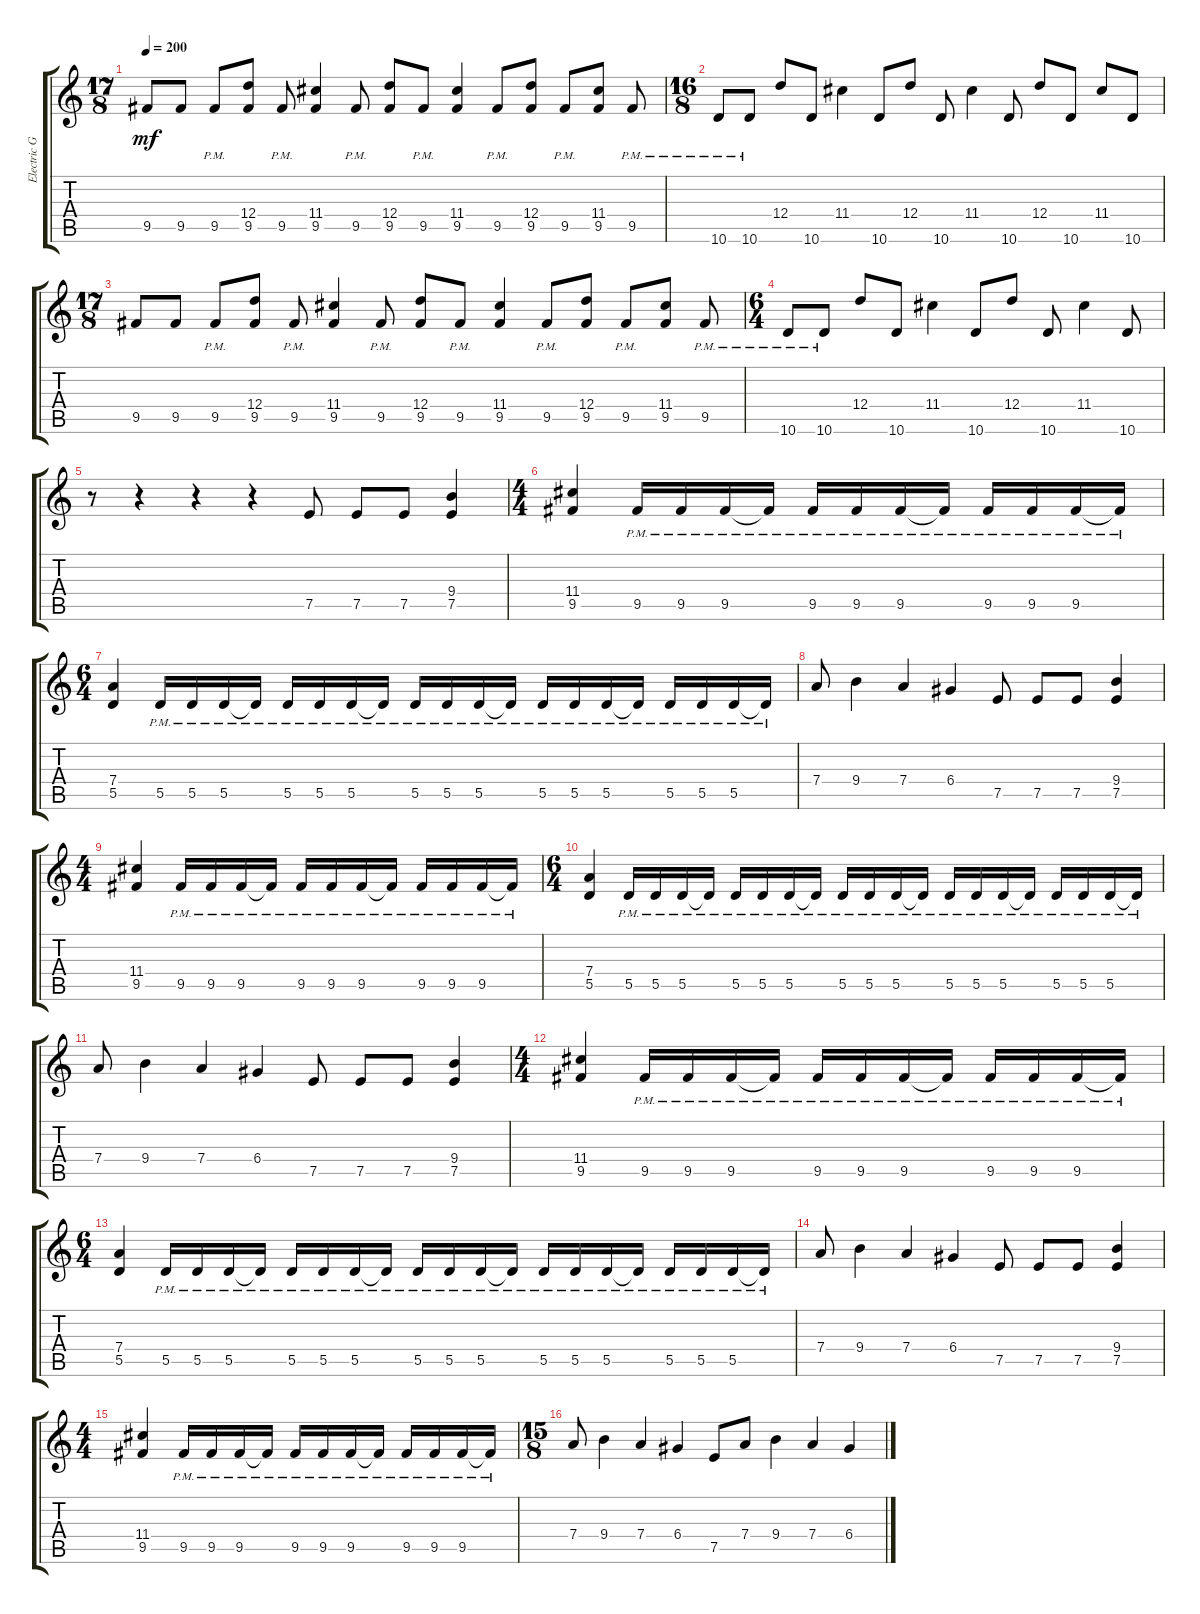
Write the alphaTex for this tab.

\track ("Electric Guitar 1" "Electric G") {instrument distortionguitar}
\staff {score tabs}
\tuning (E4 B3 G3 D3 A2 E2) {hide}
\ts (17 8)
\tempo 200
\clef g2
\ks c
9.5.8{dy mf} 9.5.8 9.5{pm}.8 (12.4 9.5).8 9.5{pm}.8 (11.4 9.5).4 9.5{pm}.8 (12.4 9.5).8 9.5{pm}.8 (11.4 9.5).4 9.5{pm}.8 (12.4 9.5).8 9.5{pm}.8 (11.4 9.5).8 9.5{pm}.8 |
\ts (16 8)
10.6{pm}.8 10.6{pm}.8 12.4.8 10.6.8 11.4.4 10.6.8 12.4.8 10.6.8 11.4.4 10.6.8 12.4.8 10.6.8 11.4.8 10.6.8 |
\ts (17 8)
9.5.8 9.5.8 9.5{pm}.8 (12.4 9.5).8 9.5{pm}.8 (11.4 9.5).4 9.5{pm}.8 (12.4 9.5).8 9.5{pm}.8 (11.4 9.5).4 9.5{pm}.8 (12.4 9.5).8 9.5{pm}.8 (11.4 9.5).8 9.5{pm}.8 |
\ts (6 4)
10.6{pm}.8 10.6{pm}.8 12.4.8 10.6.8 11.4.4 10.6.8 12.4.8 10.6.8 11.4.4 10.6.8 |
r.8 r.4 r.4 r.4 7.5.8 7.5.8 7.5.8 (9.4 7.5).4 |
\ts (4 4)
(11.4 9.5).4 9.5{pm}.16 9.5{pm}.16 9.5{pm}.16 9.5{pm t}.16 9.5{pm}.16 9.5{pm}.16 9.5{pm}.16 9.5{pm t}.16 9.5{pm}.16 9.5{pm}.16 9.5{pm}.16 9.5{pm t}.16 |
\ts (6 4)
(7.4 5.5).4 5.5{pm}.16 5.5{pm}.16 5.5{pm}.16 5.5{pm t}.16 5.5{pm}.16 5.5{pm}.16 5.5{pm}.16 5.5{pm t}.16 5.5{pm}.16 5.5{pm}.16 5.5{pm}.16 5.5{pm t}.16 5.5{pm}.16 5.5{pm}.16 5.5{pm}.16 5.5{pm t}.16 5.5{pm}.16 5.5{pm}.16 5.5{pm}.16 5.5{pm t}.16 |
7.4.8 9.4.4 7.4.4 6.4.4 7.5.8 7.5.8 7.5.8 (9.4 7.5).4 |
\ts (4 4)
(11.4 9.5).4 9.5{pm}.16 9.5{pm}.16 9.5{pm}.16 9.5{pm t}.16 9.5{pm}.16 9.5{pm}.16 9.5{pm}.16 9.5{pm t}.16 9.5{pm}.16 9.5{pm}.16 9.5{pm}.16 9.5{pm t}.16 |
\ts (6 4)
(7.4 5.5).4 5.5{pm}.16 5.5{pm}.16 5.5{pm}.16 5.5{pm t}.16 5.5{pm}.16 5.5{pm}.16 5.5{pm}.16 5.5{pm t}.16 5.5{pm}.16 5.5{pm}.16 5.5{pm}.16 5.5{pm t}.16 5.5{pm}.16 5.5{pm}.16 5.5{pm}.16 5.5{pm t}.16 5.5{pm}.16 5.5{pm}.16 5.5{pm}.16 5.5{pm t}.16 |
7.4.8 9.4.4 7.4.4 6.4.4 7.5.8 7.5.8 7.5.8 (9.4 7.5).4 |
\ts (4 4)
(11.4 9.5).4 9.5{pm}.16 9.5{pm}.16 9.5{pm}.16 9.5{pm t}.16 9.5{pm}.16 9.5{pm}.16 9.5{pm}.16 9.5{pm t}.16 9.5{pm}.16 9.5{pm}.16 9.5{pm}.16 9.5{pm t}.16 |
\ts (6 4)
(7.4 5.5).4 5.5{pm}.16 5.5{pm}.16 5.5{pm}.16 5.5{pm t}.16 5.5{pm}.16 5.5{pm}.16 5.5{pm}.16 5.5{pm t}.16 5.5{pm}.16 5.5{pm}.16 5.5{pm}.16 5.5{pm t}.16 5.5{pm}.16 5.5{pm}.16 5.5{pm}.16 5.5{pm t}.16 5.5{pm}.16 5.5{pm}.16 5.5{pm}.16 5.5{pm t}.16 |
7.4.8 9.4.4 7.4.4 6.4.4 7.5.8 7.5.8 7.5.8 (9.4 7.5).4 |
\ts (4 4)
(11.4 9.5).4 9.5{pm}.16 9.5{pm}.16 9.5{pm}.16 9.5{pm t}.16 9.5{pm}.16 9.5{pm}.16 9.5{pm}.16 9.5{pm t}.16 9.5{pm}.16 9.5{pm}.16 9.5{pm}.16 9.5{pm t}.16 |
\ts (15 8)
7.4.8 9.4.4 7.4.4 6.4.4 7.5.8 7.4.8 9.4.4 7.4.4 6.4.4
